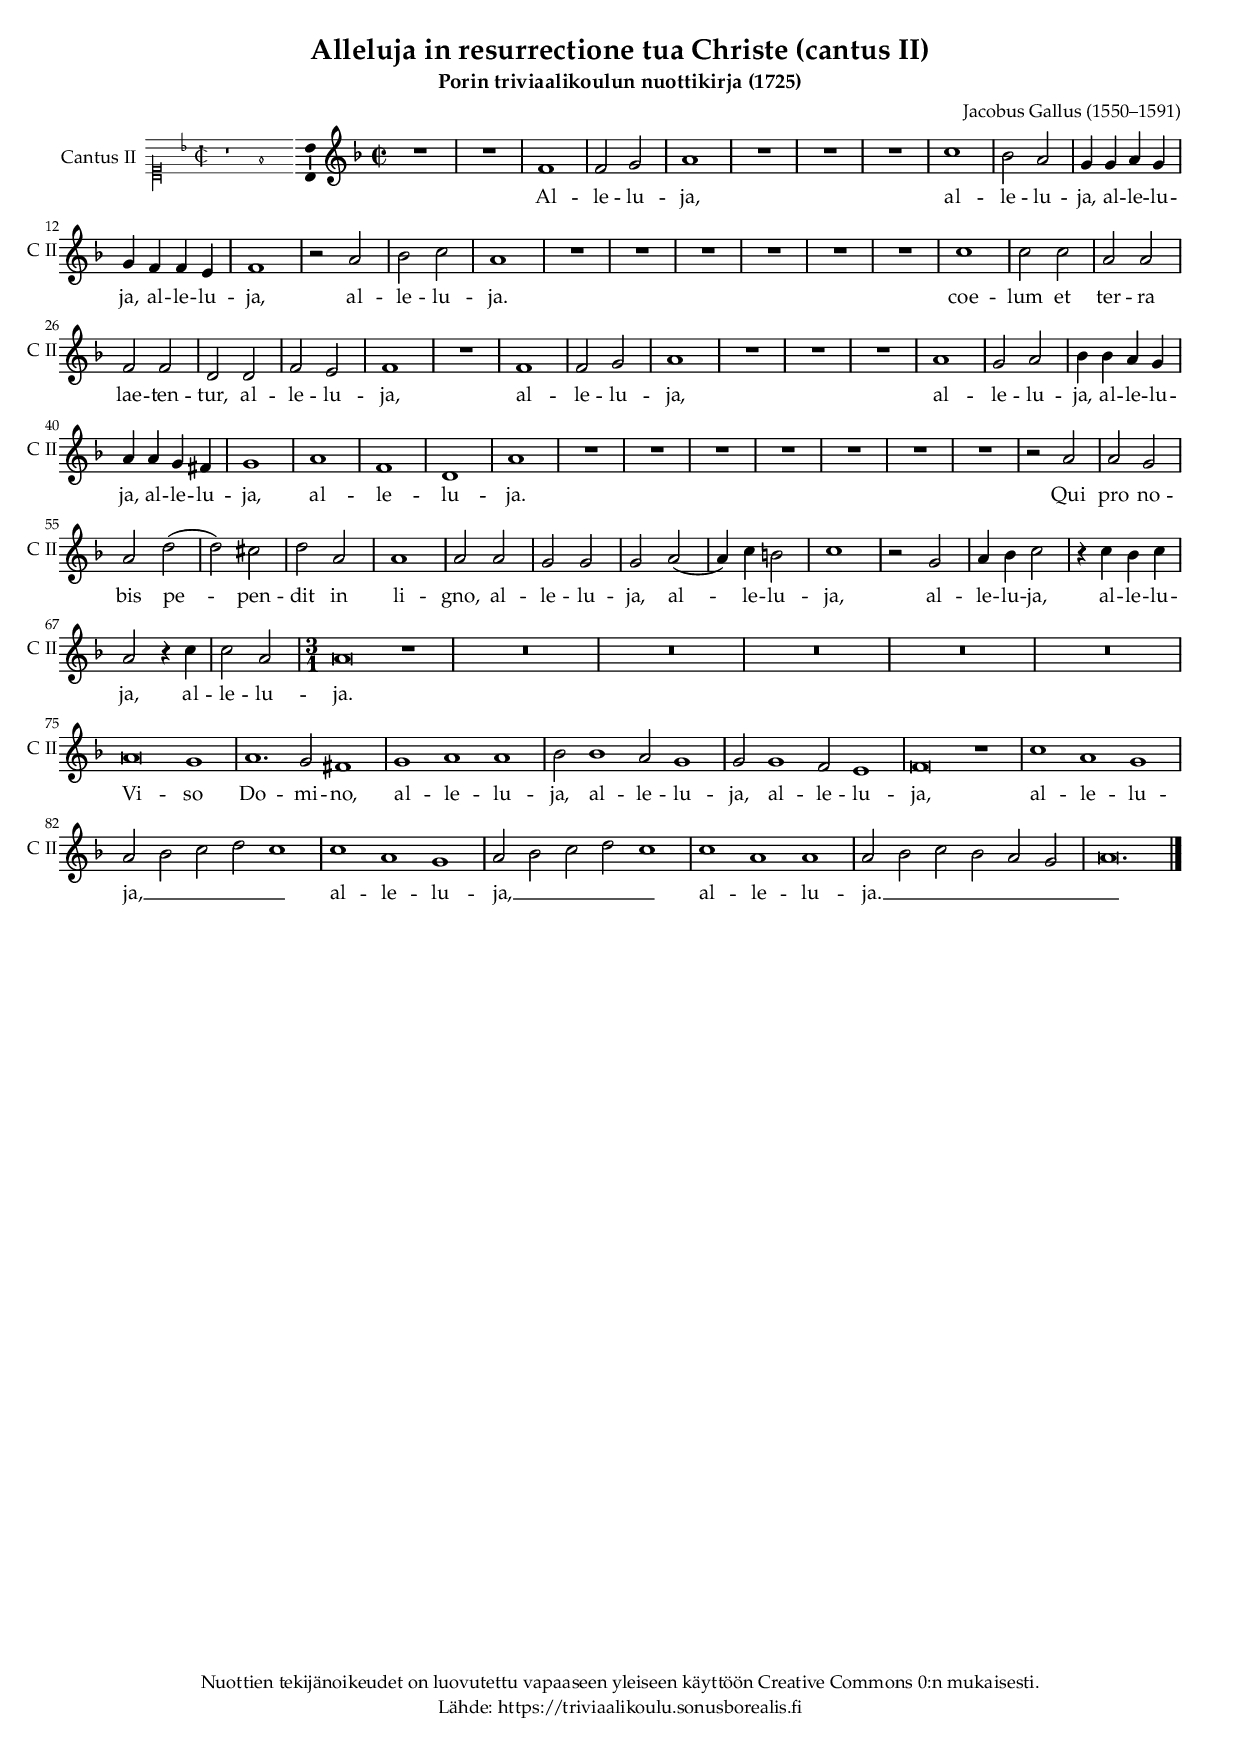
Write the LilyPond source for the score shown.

\version "2.19.49"
\include "suomi.ly"


\include "alleluja-in-resurrectione-tua-christe.header.ily"
stanzaOneLyricsChoirOne = \lyricmode {
    Al -- le -- lu -- ja, al -- le -- lu -- ja, 
    al -- le -- lu -- ja, al -- le -- lu -- ja, 
    al -- le -- lu -- ja __ _ _ _ _
    In re -- sur -- rec -- ti -- o -- ne tu -- a,
    Chris -- te, al -- le -- lu -- ja,

    al -- le -- lu -- ja, al -- le -- lu -- ja, 
    al -- le -- lu -- ja, al -- le -- lu -- ja, 
    al -- le -- lu -- ja.

    Sur -- re -- xit Do -- mi -- nus de
    se -- pul -- cro, al -- le -- lu -- ja, 
    al -- le -- lu -- ja, al -- le -- lu -- ja.

    Al -- le -- lu -- ja, al -- le -- lu -- ja, 
    al -- le -- lu -- ja.

    Ga -- vi -- si sunt di -- sci -- pu -- li,
    al -- le -- lu -- ja, al -- le -- lu -- ja, 
    al -- le -- lu -- ja, 

    al -- le -- lu -- ja, __ _ _ _ _
    al -- le -- lu -- ja, __ _ _ _ _
    al -- le -- lu -- ja, __ _ _ _ _
    al -- le -- lu -- ja.
}

stanzaOneLyricsChoirOneAlto = \lyricmode {
    Al -- le -- lu -- ja, al -- le -- lu -- ja, 
    al -- le -- lu -- ja, al -- le -- lu -- ja, 
    al -- le -- lu -- ja 
    In re -- sur -- rec -- ti -- o -- ne tu -- a,
    Chris -- te, al -- le -- lu -- ja,

    al -- le -- lu -- ja, al -- le -- lu -- ja, 
    al -- le -- lu -- ja, al -- le -- lu -- ja, 
    al -- le -- lu -- ja.

    Sur -- re -- xit Do -- mi -- nus de
    se -- pul -- cro, al -- le -- lu -- ja, 
    al -- le -- lu -- ja, al -- le -- lu -- ja.

    Al -- le -- lu -- ja, al -- le -- lu -- ja, 
    al -- le -- lu -- ja.

    Ga -- vi -- si sunt di -- sci -- pu -- li,
    al -- le -- lu -- ja, al -- le -- lu -- ja, 
    al -- le -- lu -- ja, 

    al -- le -- lu -- ja, 
    al -- le -- lu -- ja, 
    al -- le -- lu -- ja, 
    al -- le -- lu -- ja.
}

stanzaOneLyricsChoirOneBass = \lyricmode {
    Al -- le -- lu -- ja, al -- le -- lu -- ja, 
    al -- le -- lu -- ja, al -- le -- lu -- ja, 
    al -- le -- lu -- ja 
    In re -- sur -- rec -- ti -- o -- ne tu -- a,
    Chris -- te, al -- le -- lu -- ja,

    al -- le -- lu -- ja, al -- le -- lu -- ja, 
    al -- le -- lu -- ja, al -- le -- lu -- ja, 
    al -- le -- lu -- ja.

    Sur -- re -- xit Do -- mi -- nus de
    se -- pul -- cro, al -- le -- lu -- ja, 
    al -- le -- lu -- ja, al -- le -- lu -- ja.

    Al -- le -- lu -- ja, al -- le -- lu -- ja, 
    al -- le -- lu -- ja.

    Ga -- vi -- si sunt di -- sci -- pu -- li,
    al -- le -- lu -- ja, al -- le -- lu -- ja, 
    al -- le -- lu -- ja, 

    al -- le -- lu -- ja, __ _ _ _ _
    al -- le -- lu -- ja, __ _ _ _ _
    al -- le -- lu -- ja, __ _ _ _ _
    al -- le -- lu -- ja.
}



stanzaOneLyricsChoirTwo = \lyricmode {
    Al -- le -- lu -- ja, al -- le -- lu -- ja, 
    al -- le -- lu -- ja, al -- le -- lu -- ja, 
    al -- le -- lu -- ja.

    coe -- lum et ter -- ra lae -- ten -- tur,
    al -- le -- lu -- ja, al -- le -- lu -- ja,
    al -- le -- lu -- ja, al -- le -- lu -- ja,
    al -- le -- lu -- ja, al -- le -- lu -- ja.

    Qui pro no -- bis pe -- pen -- dit in li -- gno,
    al -- le -- lu -- ja, al -- le -- lu -- ja,
    al -- le -- lu -- ja, al -- le -- lu -- ja,
    al -- le -- lu -- ja.

    Vi -- so Do -- mi -- no, al -- le -- lu -- ja,
    al -- le -- lu -- ja, al -- le -- lu -- ja,
    al -- le -- lu -- ja, __ _ _ _ _
    al -- le -- lu -- ja, __ _ _ _ _
    al -- le -- lu -- ja. __ _ _ _ _ _ _
}

stanzaOneLyricsChoirTwoBass = \lyricmode {
    Al -- le -- lu -- ja, al -- le -- lu -- ja, 
    al -- le -- lu -- ja, al -- le -- lu -- ja, 
    al -- le -- lu -- ja.

    coe -- lum et ter -- ra lae -- ten -- tur,
    al -- le -- lu -- ja, al -- le -- lu -- ja,
    al -- le -- lu -- ja, al -- le -- lu -- ja,
    al -- le -- lu -- ja, al -- le -- lu -- ja.

    Qui pro no -- bis pe -- pen -- dit in li -- gno,
    al -- le -- lu -- ja, al -- le -- lu -- ja,
    al -- le -- lu -- ja, al -- le -- lu -- ja,
    al -- le -- lu -- ja.

    Vi -- so Do -- mi -- no, al -- le -- lu -- ja,
    al -- le -- lu -- ja, al -- le -- lu -- ja,
    al -- le -- lu -- ja, __ _ _ _ _
    al -- le -- lu -- ja, __ _ _ _ _
    al -- le -- lu -- ja.
}



% Second choir

SopranoTwoMusic = \relative c' {
	\set Staff.instrumentName = #"Cantus II"
	\set Staff.shortInstrumentName = "C II"

	\incipit {
		\clef "mensural-c1" \key f \major \time 2/2
		r1 f'1
	}

	R1 | R | f1 | f2 g | a1 | R | R | R |
	c | b2 a | g4 g a g | g f f e | f1 | 
	r2 a | b c | a1 |
	\repeat unfold 6 { R | }
	c1 | c2 c | a a | f f | d d | f e | f1 | R |
	f | f2 g | a1 | R |
	R | R | a1 | g2 a | b4 b a g | a a g fis | g1 |
	a | f | d | a' |
	\repeat unfold 7 { R | }

	r2 a | a g | a d( | d) cis | d a | a1 | a2 a | g g |
	g a( | a4) c h2 | c1 | r2 g | a4 b c2 | r4 c b c | 
	a2 r4 c | c2 a |

	\time 3/1
	a\breve r1 | 
	\repeat unfold 5 { R\breve. | }
	a\breve g1 | a1. g2 fis1 | g a a | b2 b1 a2 g1 |
	g2 g1 f2 e1 | f\breve r1 |
	c'1 a g | a2 b c d c1 |
	c a g | a2 b c d c1 |
	c a a | a2 b c b a g | a\breve. \bar "|."
}



\header {
  title = "Alleluja in resurrectione tua Christe (cantus II)"
}

\score {
  \new StaffGroup = choirTwoStaff <<
    \new Staff <<
      \new Voice = "SopranoTwo" {
    \global
        \SopranoTwoMusic
      }
     \new Lyrics \lyricsto "SopranoTwo" {
       \stanzaOneLyricsChoirTwo
     }
    >>
  >>

  \midi {
    \tempo 2 = 90
  }
  \layout {
    \context {
      \Staff
      \consists "Ambitus_engraver"
		
    }
    indent = 4\cm
    incipit-width = 2.5\cm
    \context {
     \Score
     \override VerticalAxisGroup.remove-first = ##t
    }
  }
}
